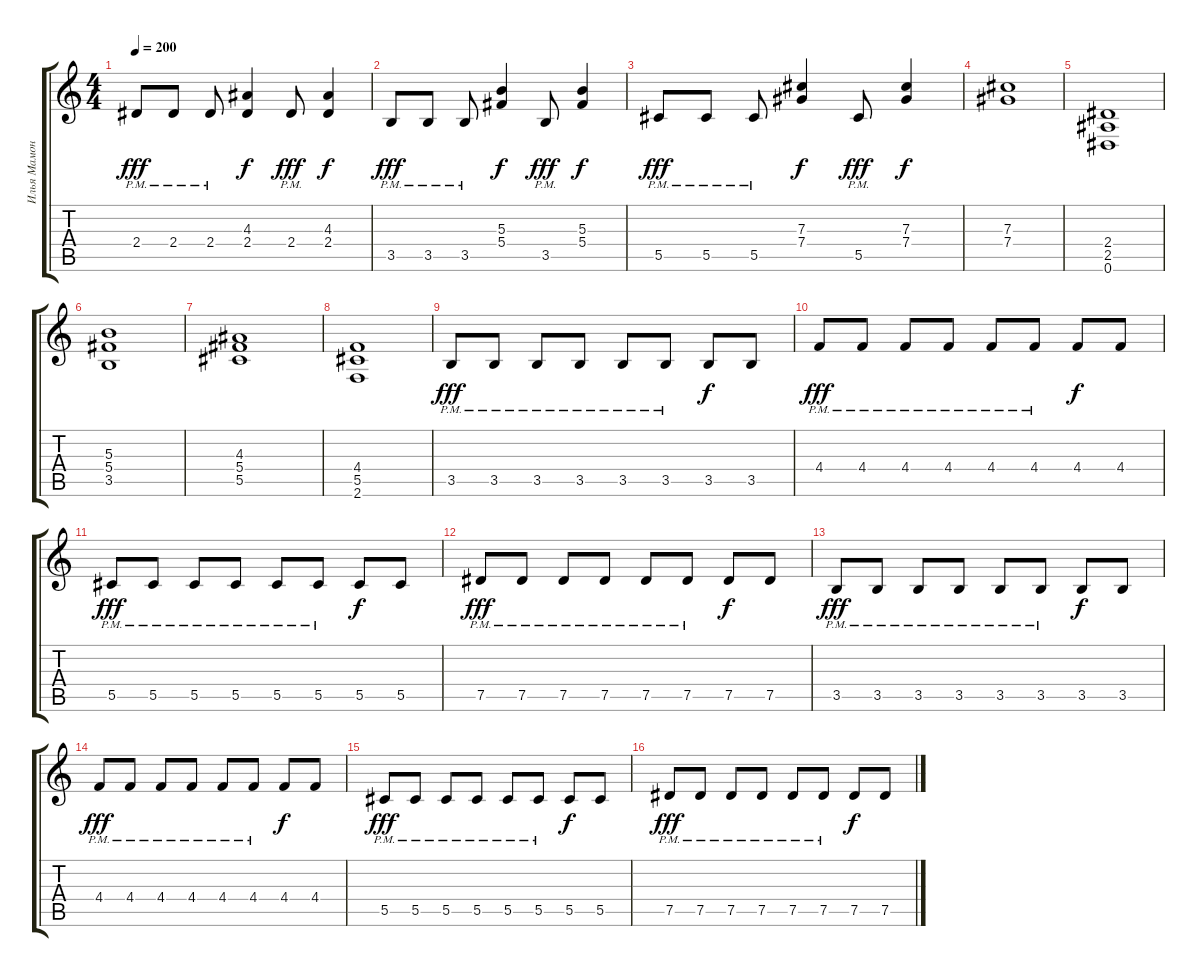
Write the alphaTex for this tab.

\track ("Илья Мамонтов" "Илья Мамон") {instrument distortionguitar}
\staff {score tabs}
\tuning (Eb4 Bb3 Gb3 Db3 Ab2 Eb2) {hide}
\ts (4 4)
\tempo 200
\clef g2
\ks c
2.4{pm}.8{dy fff} 2.4{pm}.8 2.4{pm}.8 (4.3 2.4).4{dy f} 2.4{pm}.8{dy fff} (4.3 2.4).4{dy f} |
3.5{pm}.8{dy fff} 3.5{pm}.8 3.5{pm}.8 (5.3 5.4).4{dy f} 3.5{pm}.8{dy fff} (5.3 5.4).4{dy f} |
5.5{pm}.8{dy fff} 5.5{pm}.8 5.5{pm}.8 (7.3 7.4).4{dy f} 5.5{pm}.8{dy fff} (7.3 7.4).4{dy f} |
(7.3 7.4).1 |
(2.4 2.5 0.6).1 |
(5.3 5.4 3.5).1 |
(4.3 5.4 5.5).1 |
(4.4 5.5 2.6).1 |
3.5{pm}.8{dy fff} 3.5{pm}.8 3.5{pm}.8 3.5{pm}.8 3.5{pm}.8 3.5{pm}.8 3.5.8{dy f} 3.5.8 |
4.4{pm}.8{dy fff} 4.4{pm}.8 4.4{pm}.8 4.4{pm}.8 4.4{pm}.8 4.4{pm}.8 4.4.8{dy f} 4.4.8 |
5.5{pm}.8{dy fff} 5.5{pm}.8 5.5{pm}.8 5.5{pm}.8 5.5{pm}.8 5.5{pm}.8 5.5.8{dy f} 5.5.8 |
7.5{pm}.8{dy fff} 7.5{pm}.8 7.5{pm}.8 7.5{pm}.8 7.5{pm}.8 7.5{pm}.8 7.5.8{dy f} 7.5.8 |
3.5{pm}.8{dy fff} 3.5{pm}.8 3.5{pm}.8 3.5{pm}.8 3.5{pm}.8 3.5{pm}.8 3.5.8{dy f} 3.5.8 |
4.4{pm}.8{dy fff} 4.4{pm}.8 4.4{pm}.8 4.4{pm}.8 4.4{pm}.8 4.4{pm}.8 4.4.8{dy f} 4.4.8 |
5.5{pm}.8{dy fff} 5.5{pm}.8 5.5{pm}.8 5.5{pm}.8 5.5{pm}.8 5.5{pm}.8 5.5.8{dy f} 5.5.8 |
7.5{pm}.8{dy fff} 7.5{pm}.8 7.5{pm}.8 7.5{pm}.8 7.5{pm}.8 7.5{pm}.8 7.5.8{dy f} 7.5.8
